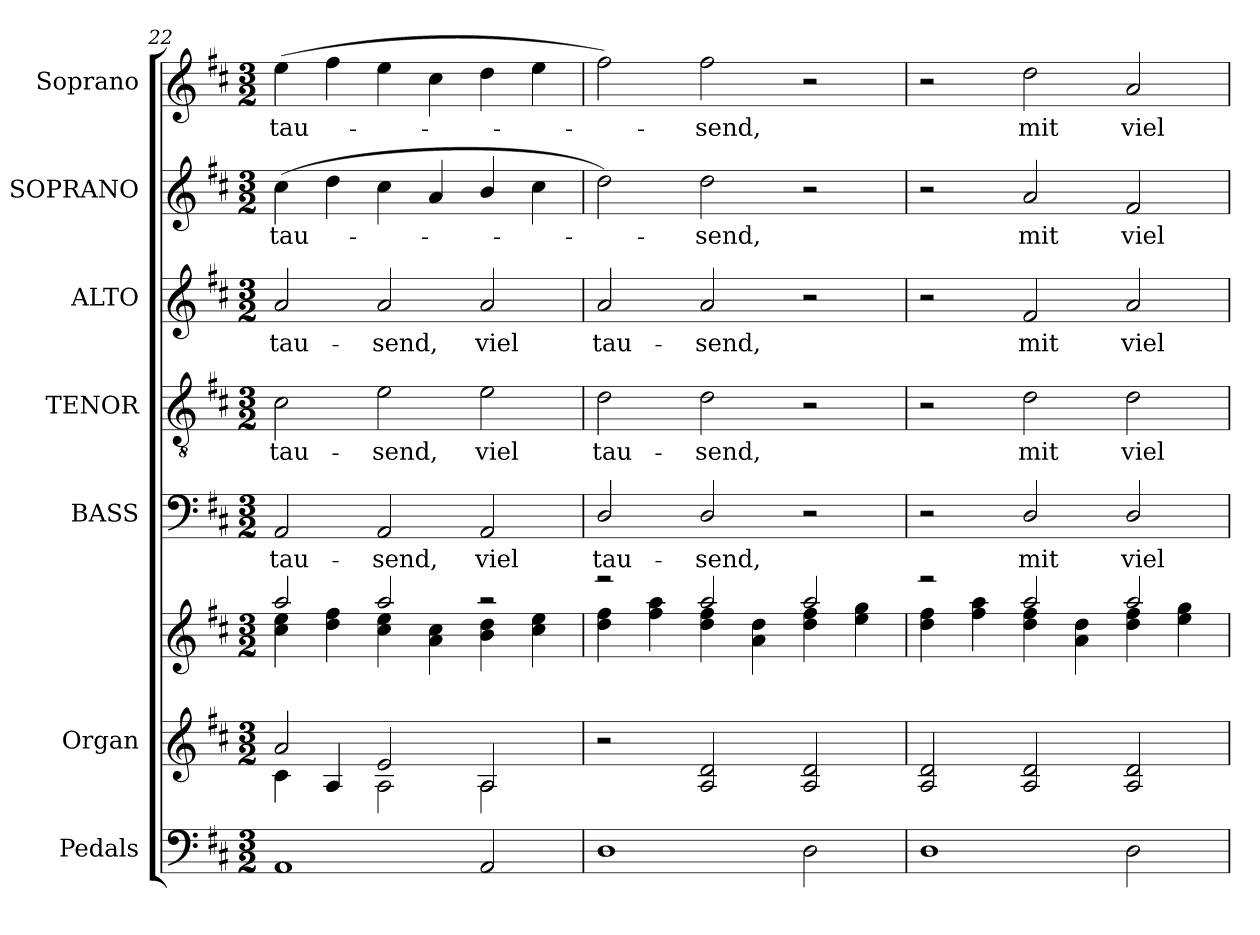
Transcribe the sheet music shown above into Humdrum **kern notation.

**kern	**kern	**kern	**kern	**text	**kern	**text	**kern	**text	**kern	**text	**kern	**text
*part7	*part6	*part6	*part5	*part5	*part4	*part4	*part3	*part3	*part2	*part2	*part1	*part1
*staff8	*staff7	*staff6	*staff5	*staff5	*staff4	*staff4	*staff3	*staff3	*staff2	*staff2	*staff1	*staff1
*I"Pedals	*I"Organ	*	*I"BASS	*	*I"TENOR	*	*I"ALTO	*	*I"SOPRANO	*	*I"Soprano	*
*I'Ped.	*I'Org.	*	*I'B.	*	*I'T.	*	*I'A.	*	*I'S.	*	*I'S.	*
*clefF4	*clefG2	*clefG2	*clefF4	*	*clefGv2	*	*clefG2	*	*clefG2	*	*clefG2	*
*	*	*	*	*	*ITrd7c12	*	*	*	*	*	*	*
*k[f#c#]	*k[f#c#]	*k[f#c#]	*k[f#c#]	*	*k[f#c#]	*	*k[f#c#]	*	*k[f#c#]	*	*k[f#c#]	*
*D:	*D:	*D:	*D:	*	*D:	*	*D:	*	*D:	*	*D:	*
*M3/2	*M3/2	*M3/2	*M3/2	*	*M3/2	*	*M3/2	*	*M3/2	*	*M3/2	*
=22	=22	=22	=22	=22	=22	=22	=22	=22	=22	=22	=22	=22
*	*^	*^	*	*	*	*	*	*	*	*	*	*
!	!	!	!	!	!	!LO:LY:b:color=#000000	!	!	!	!	!	!	!	!
!	!	!	!	!	!	!	!	!LO:LY:b:color=#000000	!	!	!	!	!	!
!	!	!	!	!	!	!	!	!	!	!LO:LY:b:color=#000000	!	!	!	!
!	!	!	!	!	!	!	!	!	!	!	!	!LO:LY:b:color=#000000	!	!
!	!	!	!	!	!	!	!	!	!	!	!	!	!	!LO:LY:b:color=#000000
1AAi	2ai/	4c#i\	2aai/	4cc#i\ 4eei	2AAi/	tau-	2C#i\	tau-	2ai/	tau-	(4cc#i\	tau-	(4eei\	tau-
.	.	4Ai/	.	4ddi\ 4ff#i	.	.	.	.	.	.	4ddi\	.	4ff#i\	.
!	!	!	!	!	!	!LO:LY:b:color=#000000	!	!	!	!	!	!	!	!
!	!	!	!	!	!	!	!	!LO:LY:b:color=#000000	!	!	!	!	!	!
!	!	!	!	!	!	!	!	!	!	!LO:LY:b:color=#000000	!	!	!	!
.	2ei/	2Ai\	2aai/	4cc#i\ 4eei	2AAi/	-send,	2Ei\	-send,	2ai/	-send,	4cc#i\	.	4eei\	.
.	.	.	.	4ai\ 4cc#i	.	.	.	.	.	.	4ai/	.	4cc#i\	.
!	!	!	!	!	!	!LO:LY:b:color=#000000	!	!	!	!	!	!	!	!
!	!	!	!	!	!	!	!	!LO:LY:b:color=#000000	!	!	!	!	!	!
!	!	!	!	!	!	!	!	!	!	!LO:LY:b:color=#000000	!	!	!	!
2AAi/	2Ai/	2Ai\	2r	4bi\ 4ddi	2AAi/	viel	2Ei\	viel	2ai/	viel	4bi/	.	4ddi\	.
.	.	.	.	4cc#i\ 4eei	.	.	.	.	.	.	4cc#i\	.	4eei\	.
*	*v	*v	*	*	*	*	*	*	*	*	*	*	*	*
=23	=23	=23	=23	=23	=23	=23	=23	=23	=23	=23	=23	=23	=23
!	!	!	!	!	!LO:LY:b:color=#000000	!	!	!	!	!	!	!	!
!	!	!	!	!	!	!	!LO:LY:b:color=#000000	!	!	!	!	!	!
!	!	!	!	!	!	!	!	!	!LO:LY:b:color=#000000	!	!	!	!
1Di	2r	2r	4ddi\ 4ff#i	2Di/	tau-	2Di\	tau-	2ai/	tau-	2ddi\)	.	2ff#i\)	.
.	.	.	4ff#i\ 4aai	.	.	.	.	.	.	.	.	.	.
!	!	!	!	!	!LO:LY:b:color=#000000	!	!	!	!	!	!	!	!
!	!	!	!	!	!	!	!LO:LY:b:color=#000000	!	!	!	!	!	!
!	!	!	!	!	!	!	!	!	!LO:LY:b:color=#000000	!	!	!	!
!	!	!	!	!	!	!	!	!	!	!	!LO:LY:b:color=#000000	!	!
!	!	!	!	!	!	!	!	!	!	!	!	!	!LO:LY:b:color=#000000
.	2Ai/ 2di	2aai/	4ddi\ 4ff#i	2Di/	-send,	2Di\	-send,	2ai/	-send,	2ddi\	-send,	2ff#i\	-send,
.	.	.	4ai\ 4ddi	.	.	.	.	.	.	.	.	.	.
2Di\	2Ai/ 2di	2aai/	4ddi\ 4ff#i	2r	.	2r	.	2r	.	2r	.	2r	.
.	.	.	4eei\ 4ggi	.	.	.	.	.	.	.	.	.	.
=24	=24	=24	=24	=24	=24	=24	=24	=24	=24	=24	=24	=24	=24
1Di	2Ai/ 2di	2r	4ddi\ 4ff#i	2r	.	2r	.	2r	.	2r	.	2r	.
.	.	.	4ff#i\ 4aai	.	.	.	.	.	.	.	.	.	.
!	!	!	!	!	!LO:LY:b:color=#000000	!	!	!	!	!	!	!	!
!	!	!	!	!	!	!	!LO:LY:b:color=#000000	!	!	!	!	!	!
!	!	!	!	!	!	!	!	!	!LO:LY:b:color=#000000	!	!	!	!
!	!	!	!	!	!	!	!	!	!	!	!LO:LY:b:color=#000000	!	!
!	!	!	!	!	!	!	!	!	!	!	!	!	!LO:LY:b:color=#000000
.	2Ai/ 2di	2aai/	4ddi\ 4ff#i	2Di/	mit	2Di\	mit	2f#i/	mit	2ai/	mit	2ddi\	mit
.	.	.	4ai\ 4ddi	.	.	.	.	.	.	.	.	.	.
!	!	!	!	!	!LO:LY:b:color=#000000	!	!	!	!	!	!	!	!
!	!	!	!	!	!	!	!LO:LY:b:color=#000000	!	!	!	!	!	!
!	!	!	!	!	!	!	!	!	!LO:LY:b:color=#000000	!	!	!	!
!	!	!	!	!	!	!	!	!	!	!	!LO:LY:b:color=#000000	!	!
!	!	!	!	!	!	!	!	!	!	!	!	!	!LO:LY:b:color=#000000
2Di\	2Ai/ 2di	2aai/	4ddi\ 4ff#i	2Di/	viel	2Di\	viel	2ai/	viel	2f#i/	viel	2ai/	viel
.	.	.	4eei\ 4ggi	.	.	.	.	.	.	.	.	.	.
*	*	*v	*v	*	*	*	*	*	*	*	*	*	*
=	=	=	=	=	=	=	=	=	=	=	=	=
*-	*-	*-	*-	*-	*-	*-	*-	*-	*-	*-	*-	*-
